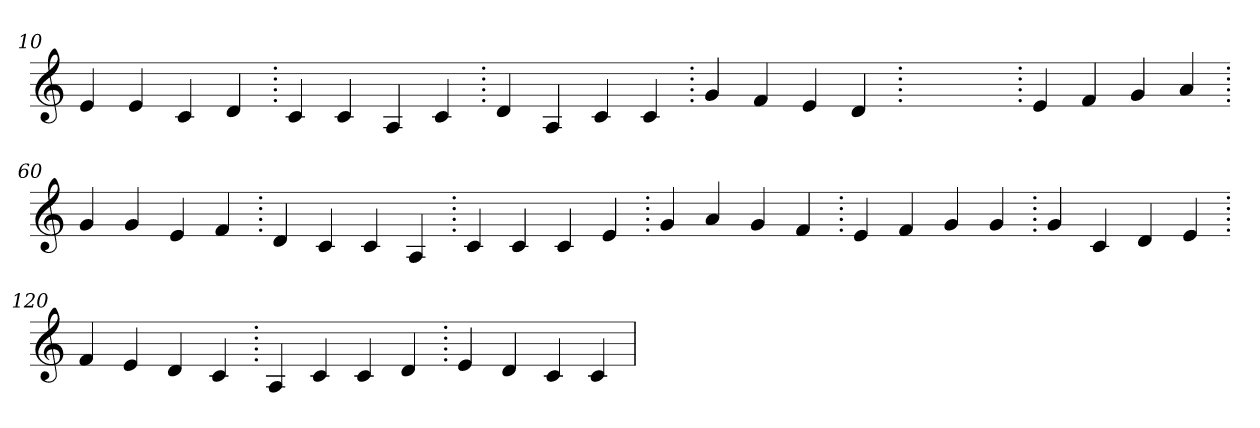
**kern
*part1
*staff1
*clefG2
=10.
4e
4e
4c
4d
=20.
4c
4c
4A
4c
=30.
4d
4A
4c
4c
=40.
4g
4f
4e
4d
=50.
1ryy
=50.
4e
4f
4g
4a
=60.
4g
4g
4e
4f
=70.
4d
4c
4c
4A
=80.
4c
4c
4c
4e
=90.
4g
4a
4g
4f
=100.
4e
4f
4g
4g
=110.
4g
4c
4d
4e
=120.
4f
4e
4d
4c
=130.
4A
4c
4c
4d
=140.
4e
4d
4c
4c
=
*-
